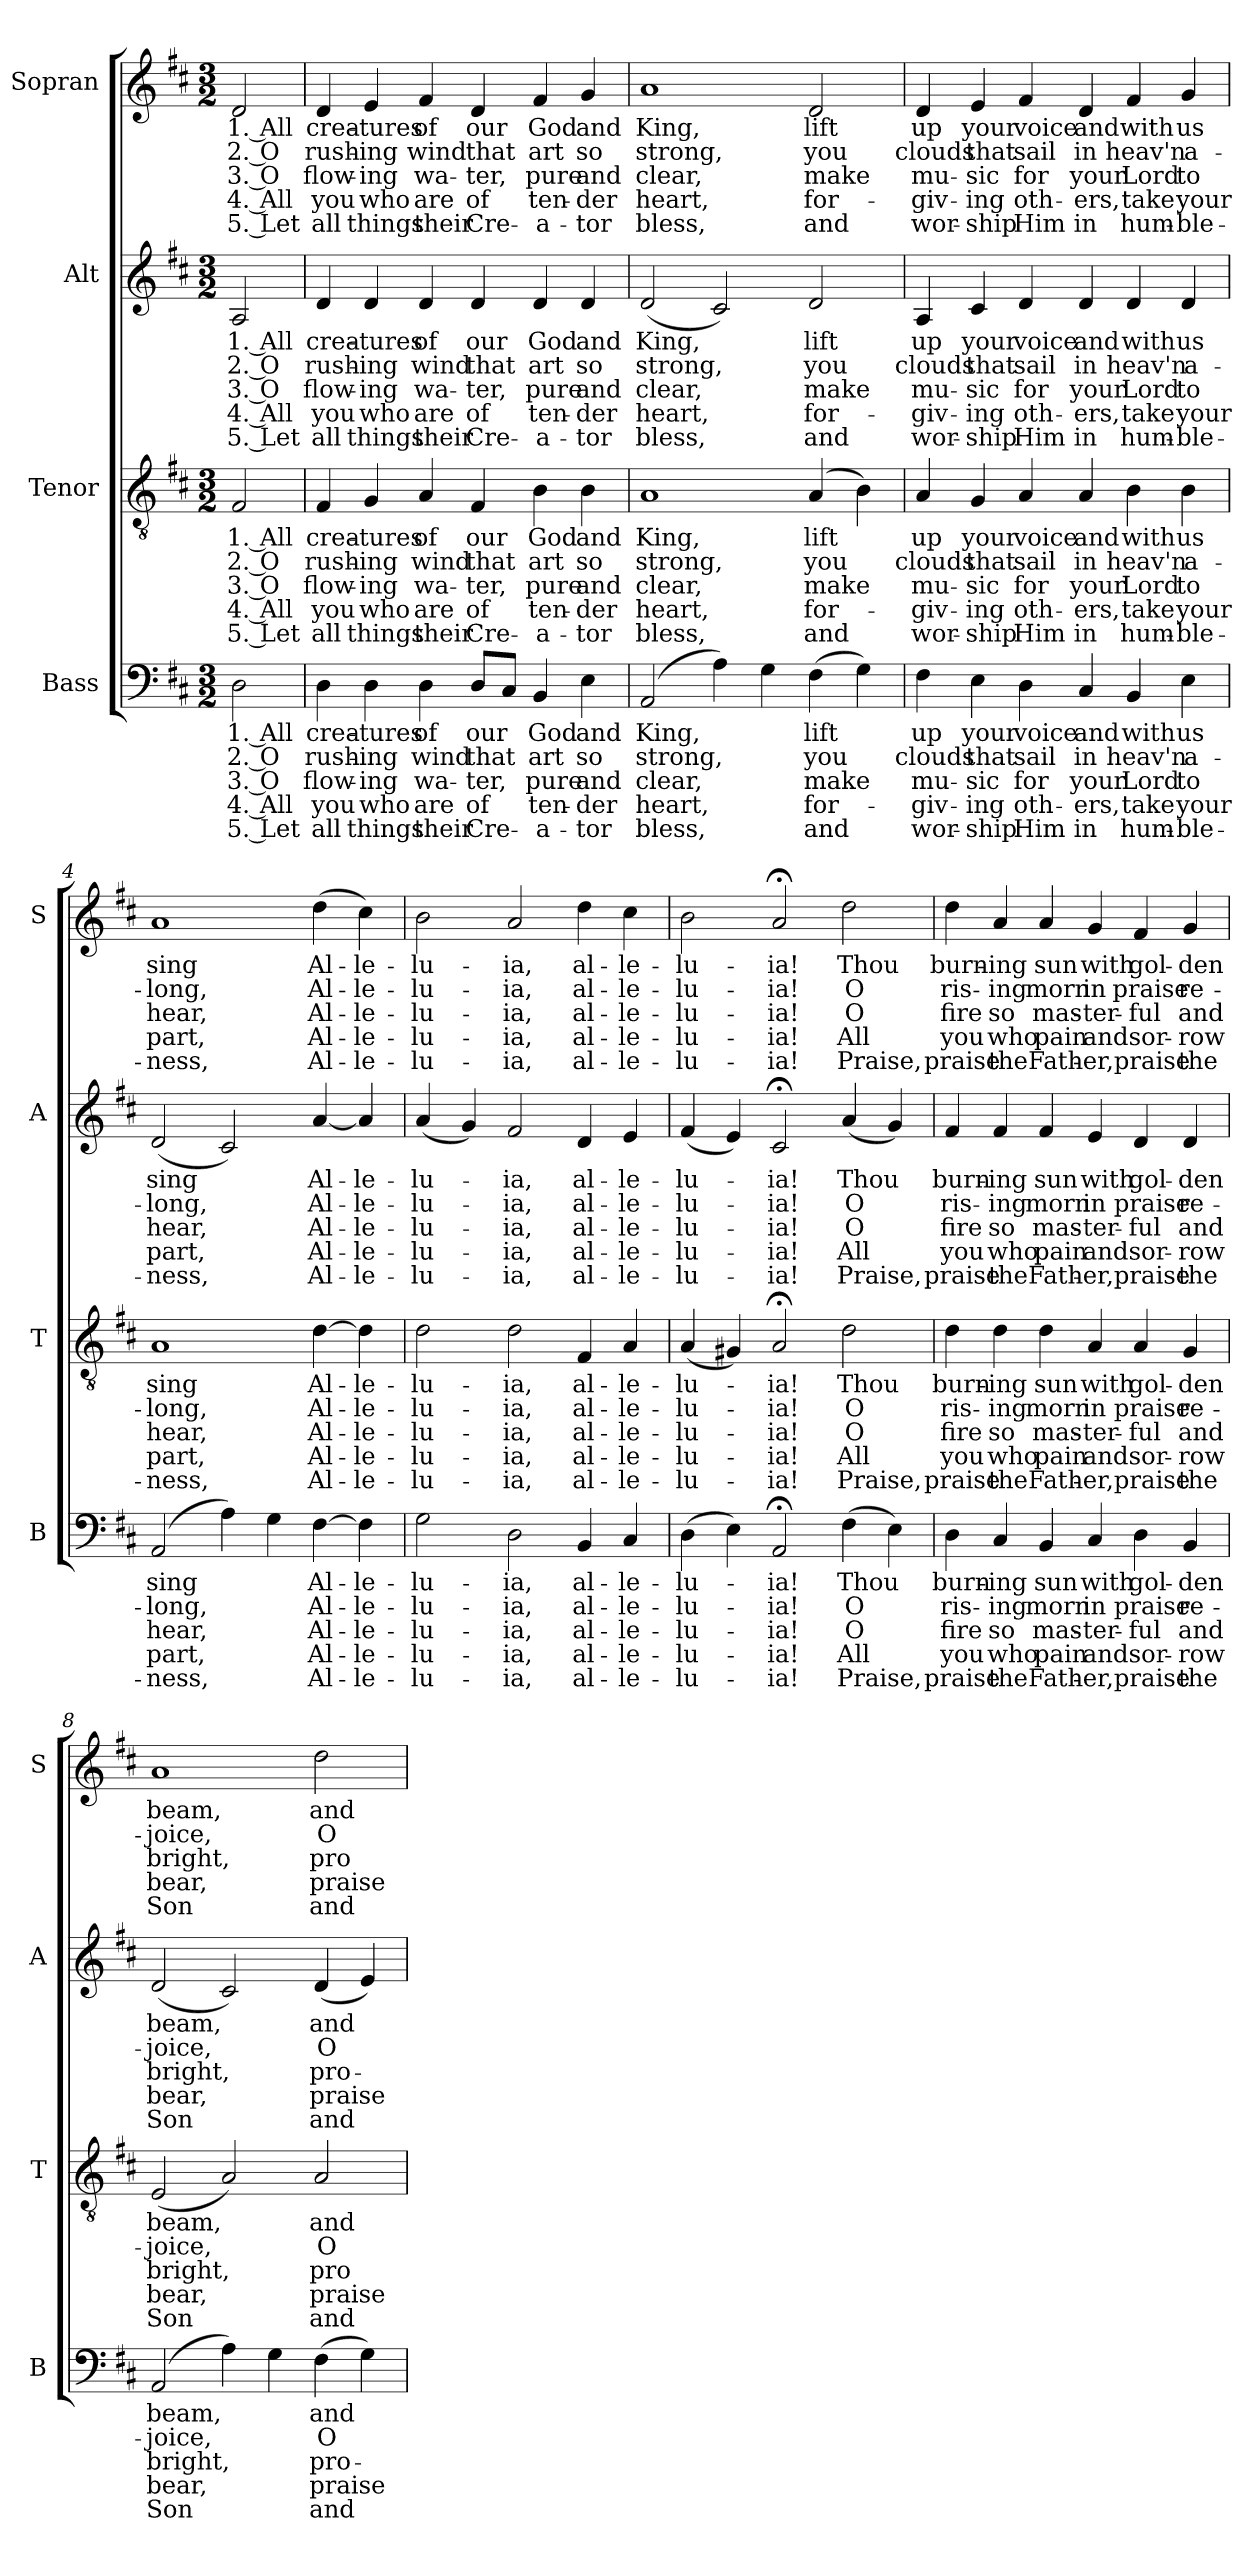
**kern	**text	**text	**text	**text	**text	**kern	**text	**text	**text	**text	**text	**kern	**text	**text	**text	**text	**text	**kern	**text	**text	**text	**text	**text
*part4	*part4	*part4	*part4	*part4	*part4	*part3	*part3	*part3	*part3	*part3	*part3	*part2	*part2	*part2	*part2	*part2	*part2	*part1	*part1	*part1	*part1	*part1	*part1
*staff4	*staff4	*staff4	*staff4	*staff4	*staff4	*staff3	*staff3	*staff3	*staff3	*staff3	*staff3	*staff2	*staff2	*staff2	*staff2	*staff2	*staff2	*staff1	*staff1	*staff1	*staff1	*staff1	*staff1
*I"Bass	*	*	*	*	*	*I"Tenor	*	*	*	*	*	*I"Alt	*	*	*	*	*	*I"Sopran	*	*	*	*	*
*I'B	*	*	*	*	*	*I'T	*	*	*	*	*	*I'A	*	*	*	*	*	*I'S	*	*	*	*	*
*clefF4	*	*	*	*	*	*clefGv2	*	*	*	*	*	*clefG2	*	*	*	*	*	*clefG2	*	*	*	*	*
*k[f#c#]	*	*	*	*	*	*k[f#c#]	*	*	*	*	*	*k[f#c#]	*	*	*	*	*	*k[f#c#]	*	*	*	*	*
*D:	*	*	*	*	*	*D:	*	*	*	*	*	*D:	*	*	*	*	*	*D:	*	*	*	*	*
*M3/2	*	*	*	*	*	*M3/2	*	*	*	*	*	*M3/2	*	*	*	*	*	*M3/2	*	*	*	*	*
*MM100	*	*	*	*	*	*MM100	*	*	*	*	*	*MM100	*	*	*	*	*	*MM100	*	*	*	*	*
=	=	=	=	=	=	=	=	=	=	=	=	=	=	=	=	=	=	=	=	=	=	=	=
!	!LO:LY:b	!LO:LY:b	!LO:LY:b	!LO:LY:b	!LO:LY:b	!	!LO:LY:b	!LO:LY:b	!LO:LY:b	!LO:LY:b	!LO:LY:b	!	!LO:LY:b	!LO:LY:b	!LO:LY:b	!LO:LY:b	!LO:LY:b	!	!LO:LY:b	!LO:LY:b	!LO:LY:b	!LO:LY:b	!LO:LY:b
2D\	1. All	2. O	3. O	4. All	5. Let	2F#/	1. All	2. O	3. O	4. All	5. Let	2A/	1. All	2. O	3. O	4. All	5. Let	2d/	1. All	2. O	3. O	4. All	5. Let
=1	=1	=1	=1	=1	=1	=1	=1	=1	=1	=1	=1	=1	=1	=1	=1	=1	=1	=1	=1	=1	=1	=1	=1
!	!LO:LY:b	!LO:LY:b	!LO:LY:b	!LO:LY:b	!LO:LY:b	!	!LO:LY:b	!LO:LY:b	!LO:LY:b	!LO:LY:b	!LO:LY:b	!	!LO:LY:b	!LO:LY:b	!LO:LY:b	!LO:LY:b	!LO:LY:b	!	!LO:LY:b	!LO:LY:b	!LO:LY:b	!LO:LY:b	!LO:LY:b
4D\	crea-	rush-	flow-	you	all	4F#/	crea-	rush-	flow-	you	all	4d/	crea-	rush-	flow-	you	all	4d/	crea-	rush-	flow-	you	all
!	!LO:LY:b	!LO:LY:b	!LO:LY:b	!LO:LY:b	!LO:LY:b	!	!LO:LY:b	!LO:LY:b	!LO:LY:b	!LO:LY:b	!LO:LY:b	!	!LO:LY:b	!LO:LY:b	!LO:LY:b	!LO:LY:b	!LO:LY:b	!	!LO:LY:b	!LO:LY:b	!LO:LY:b	!LO:LY:b	!LO:LY:b
4D\	-tures	-ing	-ing	who	things	4G/	-tures	-ing	-ing	who	things	4d/	-tures	-ing	-ing	who	things	4e/	-tures	-ing	-ing	who	things
!	!LO:LY:b	!LO:LY:b	!LO:LY:b	!LO:LY:b	!LO:LY:b	!	!LO:LY:b	!LO:LY:b	!LO:LY:b	!LO:LY:b	!LO:LY:b	!	!LO:LY:b	!LO:LY:b	!LO:LY:b	!LO:LY:b	!LO:LY:b	!	!LO:LY:b	!LO:LY:b	!LO:LY:b	!LO:LY:b	!LO:LY:b
4D\	of	wind	wa-	are	their	4A/	of	wind	wa-	are	their	4d/	of	wind	wa-	are	their	4f#/	of	wind	wa-	are	their
!	!LO:LY:b	!LO:LY:b	!LO:LY:b	!LO:LY:b	!LO:LY:b	!	!LO:LY:b	!LO:LY:b	!LO:LY:b	!LO:LY:b	!LO:LY:b	!	!LO:LY:b	!LO:LY:b	!LO:LY:b	!LO:LY:b	!LO:LY:b	!	!LO:LY:b	!LO:LY:b	!LO:LY:b	!LO:LY:b	!LO:LY:b
8D/L	our	that	-ter,	of	Cre-	4F#/	our	that	-ter,	of	Cre-	4d/	our	that	-ter,	of	Cre-	4d/	our	that	-ter,	of	Cre-
8C#/J	.	.	.	.	.	.	.	.	.	.	.	.	.	.	.	.	.	.	.	.	.	.	.
!	!LO:LY:b	!LO:LY:b	!LO:LY:b	!LO:LY:b	!LO:LY:b	!	!LO:LY:b	!LO:LY:b	!LO:LY:b	!LO:LY:b	!LO:LY:b	!	!LO:LY:b	!LO:LY:b	!LO:LY:b	!LO:LY:b	!LO:LY:b	!	!LO:LY:b	!LO:LY:b	!LO:LY:b	!LO:LY:b	!LO:LY:b
4BB/	God	art	pure	ten-	-a-	4B\	God	art	pure	ten-	-a-	4d/	God	art	pure	ten-	-a-	4f#/	God	art	pure	ten-	-a-
!	!LO:LY:b	!LO:LY:b	!LO:LY:b	!LO:LY:b	!LO:LY:b	!	!LO:LY:b	!LO:LY:b	!LO:LY:b	!LO:LY:b	!LO:LY:b	!	!LO:LY:b	!LO:LY:b	!LO:LY:b	!LO:LY:b	!LO:LY:b	!	!LO:LY:b	!LO:LY:b	!LO:LY:b	!LO:LY:b	!LO:LY:b
4E\	and	so	and	-der	-tor	4B\	and	so	and	-der	-tor	4d/	and	so	and	-der	-tor	4g/	and	so	and	-der	-tor
=2	=2	=2	=2	=2	=2	=2	=2	=2	=2	=2	=2	=2	=2	=2	=2	=2	=2	=2	=2	=2	=2	=2	=2
!	!LO:LY:b	!LO:LY:b	!LO:LY:b	!LO:LY:b	!LO:LY:b	!	!LO:LY:b	!LO:LY:b	!LO:LY:b	!LO:LY:b	!LO:LY:b	!	!LO:LY:b	!LO:LY:b	!LO:LY:b	!LO:LY:b	!LO:LY:b	!	!LO:LY:b	!LO:LY:b	!LO:LY:b	!LO:LY:b	!LO:LY:b
(>2AA/	King,	strong,	clear,	heart,	bless,	1A	King,	strong,	clear,	heart,	bless,	(<2d/	King,	strong,	clear,	heart,	bless,	1a	King,	strong,	clear,	heart,	bless,
4A\)	.	.	.	.	.	.	.	.	.	.	.	2c#/)	.	.	.	.	.	.	.	.	.	.	.
4G\	.	.	.	.	.	.	.	.	.	.	.	.	.	.	.	.	.	.	.	.	.	.	.
!	!LO:LY:b	!LO:LY:b	!LO:LY:b	!LO:LY:b	!LO:LY:b	!	!LO:LY:b	!LO:LY:b	!LO:LY:b	!LO:LY:b	!LO:LY:b	!	!LO:LY:b	!LO:LY:b	!LO:LY:b	!LO:LY:b	!LO:LY:b	!	!LO:LY:b	!LO:LY:b	!LO:LY:b	!LO:LY:b	!LO:LY:b
(>4F#\	lift	you	make	for-	and	(>4A/	lift	you	make	for-	and	2d/	lift	you	make	for-	and	2d/	lift	you	make	for-	and
4G\)	.	.	.	.	.	4B\)	.	.	.	.	.	.	.	.	.	.	.	.	.	.	.	.	.
!!LO:PB:g=z
=3	=3	=3	=3	=3	=3	=3	=3	=3	=3	=3	=3	=3	=3	=3	=3	=3	=3	=3	=3	=3	=3	=3	=3
!	!LO:LY:b	!LO:LY:b	!LO:LY:b	!LO:LY:b	!LO:LY:b	!	!LO:LY:b	!LO:LY:b	!LO:LY:b	!LO:LY:b	!LO:LY:b	!	!LO:LY:b	!LO:LY:b	!LO:LY:b	!LO:LY:b	!LO:LY:b	!	!LO:LY:b	!LO:LY:b	!LO:LY:b	!LO:LY:b	!LO:LY:b
4F#\	up	clouds	mu-	-giv-	wor-	4A/	up	clouds	mu-	-giv-	wor-	4A/	up	clouds	mu-	-giv-	wor-	4d/	up	clouds	mu-	-giv-	wor-
!	!LO:LY:b	!LO:LY:b	!LO:LY:b	!LO:LY:b	!LO:LY:b	!	!LO:LY:b	!LO:LY:b	!LO:LY:b	!LO:LY:b	!LO:LY:b	!	!LO:LY:b	!LO:LY:b	!LO:LY:b	!LO:LY:b	!LO:LY:b	!	!LO:LY:b	!LO:LY:b	!LO:LY:b	!LO:LY:b	!LO:LY:b
4E\	your	that	-sic	-ing	-ship	4G/	your	that	-sic	-ing	-ship	4c#/	your	that	-sic	-ing	-ship	4e/	your	that	-sic	-ing	-ship
!	!LO:LY:b	!LO:LY:b	!LO:LY:b	!LO:LY:b	!LO:LY:b	!	!LO:LY:b	!LO:LY:b	!LO:LY:b	!LO:LY:b	!LO:LY:b	!	!LO:LY:b	!LO:LY:b	!LO:LY:b	!LO:LY:b	!LO:LY:b	!	!LO:LY:b	!LO:LY:b	!LO:LY:b	!LO:LY:b	!LO:LY:b
4D\	voice	sail	for	oth-	Him	4A/	voice	sail	for	oth-	Him	4d/	voice	sail	for	oth-	Him	4f#/	voice	sail	for	oth-	Him
!	!LO:LY:b	!LO:LY:b	!LO:LY:b	!LO:LY:b	!LO:LY:b	!	!LO:LY:b	!LO:LY:b	!LO:LY:b	!LO:LY:b	!LO:LY:b	!	!LO:LY:b	!LO:LY:b	!LO:LY:b	!LO:LY:b	!LO:LY:b	!	!LO:LY:b	!LO:LY:b	!LO:LY:b	!LO:LY:b	!LO:LY:b
4C#/	and	in	your	-ers,	in	4A/	and	in	your	-ers,	in	4d/	and	in	your	-ers,	in	4d/	and	in	your	-ers,	in
!	!LO:LY:b	!LO:LY:b	!LO:LY:b	!LO:LY:b	!LO:LY:b	!	!LO:LY:b	!LO:LY:b	!LO:LY:b	!LO:LY:b	!LO:LY:b	!	!LO:LY:b	!LO:LY:b	!LO:LY:b	!LO:LY:b	!LO:LY:b	!	!LO:LY:b	!LO:LY:b	!LO:LY:b	!LO:LY:b	!LO:LY:b
4BB/	with	heav'n	Lord	take	hum-	4B\	with	heav'n	Lord	take	hum-	4d/	with	heav'n	Lord	take	hum-	4f#/	with	heav'n	Lord	take	hum-
!	!LO:LY:b	!LO:LY:b	!LO:LY:b	!LO:LY:b	!LO:LY:b	!	!LO:LY:b	!LO:LY:b	!LO:LY:b	!LO:LY:b	!LO:LY:b	!	!LO:LY:b	!LO:LY:b	!LO:LY:b	!LO:LY:b	!LO:LY:b	!	!LO:LY:b	!LO:LY:b	!LO:LY:b	!LO:LY:b	!LO:LY:b
4E\	us	a-	to	your	-ble-	4B\	us	a-	to	your	-ble-	4d/	us	a-	to	your	-ble-	4g/	us	a-	to	your	-ble-
=4	=4	=4	=4	=4	=4	=4	=4	=4	=4	=4	=4	=4	=4	=4	=4	=4	=4	=4	=4	=4	=4	=4	=4
!	!LO:LY:b	!LO:LY:b	!LO:LY:b	!LO:LY:b	!LO:LY:b	!	!LO:LY:b	!LO:LY:b	!LO:LY:b	!LO:LY:b	!LO:LY:b	!	!LO:LY:b	!LO:LY:b	!LO:LY:b	!LO:LY:b	!LO:LY:b	!	!LO:LY:b	!LO:LY:b	!LO:LY:b	!LO:LY:b	!LO:LY:b
(>2AA/	sing	-long,	hear,	part,	-ness,	1A	sing	-long,	hear,	part,	-ness,	(<2d/	sing	-long,	hear,	part,	-ness,	1a	sing	-long,	hear,	part,	-ness,
4A\)	.	.	.	.	.	.	.	.	.	.	.	2c#/)	.	.	.	.	.	.	.	.	.	.	.
4G\	.	.	.	.	.	.	.	.	.	.	.	.	.	.	.	.	.	.	.	.	.	.	.
!	!LO:LY:b	!LO:LY:b	!LO:LY:b	!LO:LY:b	!LO:LY:b	!	!LO:LY:b	!LO:LY:b	!LO:LY:b	!LO:LY:b	!LO:LY:b	!	!LO:LY:b	!LO:LY:b	!LO:LY:b	!LO:LY:b	!LO:LY:b	!	!LO:LY:b	!LO:LY:b	!LO:LY:b	!LO:LY:b	!LO:LY:b
[4F#\	Al-	Al-	Al-	Al-	Al-	[4d\	Al-	Al-	Al-	Al-	Al-	[4a/	Al-	Al-	Al-	Al-	Al-	(>4dd\	Al-	Al-	Al-	Al-	Al-
!	!LO:LY:b	!LO:LY:b	!LO:LY:b	!LO:LY:b	!LO:LY:b	!	!LO:LY:b	!LO:LY:b	!LO:LY:b	!LO:LY:b	!LO:LY:b	!	!LO:LY:b	!LO:LY:b	!LO:LY:b	!LO:LY:b	!LO:LY:b	!	!LO:LY:b	!LO:LY:b	!LO:LY:b	!LO:LY:b	!LO:LY:b
4F#\]	-le-	-le-	-le-	-le-	-le-	4d\]	-le-	-le-	-le-	-le-	-le-	4a/]	-le-	-le-	-le-	-le-	-le-	4cc#\)	-le-	-le-	-le-	-le-	-le-
=5	=5	=5	=5	=5	=5	=5	=5	=5	=5	=5	=5	=5	=5	=5	=5	=5	=5	=5	=5	=5	=5	=5	=5
!	!LO:LY:b	!LO:LY:b	!LO:LY:b	!LO:LY:b	!LO:LY:b	!	!LO:LY:b	!LO:LY:b	!LO:LY:b	!LO:LY:b	!LO:LY:b	!	!LO:LY:b	!LO:LY:b	!LO:LY:b	!LO:LY:b	!LO:LY:b	!	!LO:LY:b	!LO:LY:b	!LO:LY:b	!LO:LY:b	!LO:LY:b
2G\	-lu-	-lu-	-lu-	-lu-	-lu-	2d\	-lu-	-lu-	-lu-	-lu-	-lu-	(<4a/	-lu-	-lu-	-lu-	-lu-	-lu-	2b\	-lu-	-lu-	-lu-	-lu-	-lu-
.	.	.	.	.	.	.	.	.	.	.	.	4g/)	.	.	.	.	.	.	.	.	.	.	.
!	!LO:LY:b	!LO:LY:b	!LO:LY:b	!LO:LY:b	!LO:LY:b	!	!LO:LY:b	!LO:LY:b	!LO:LY:b	!LO:LY:b	!LO:LY:b	!	!LO:LY:b	!LO:LY:b	!LO:LY:b	!LO:LY:b	!LO:LY:b	!	!LO:LY:b	!LO:LY:b	!LO:LY:b	!LO:LY:b	!LO:LY:b
2D\	-ia,	-ia,	-ia,	-ia,	-ia,	2d\	-ia,	-ia,	-ia,	-ia,	-ia,	2f#/	-ia,	-ia,	-ia,	-ia,	-ia,	2a/	-ia,	-ia,	-ia,	-ia,	-ia,
!	!LO:LY:b	!LO:LY:b	!LO:LY:b	!LO:LY:b	!LO:LY:b	!	!LO:LY:b	!LO:LY:b	!LO:LY:b	!LO:LY:b	!LO:LY:b	!	!LO:LY:b	!LO:LY:b	!LO:LY:b	!LO:LY:b	!LO:LY:b	!	!LO:LY:b	!LO:LY:b	!LO:LY:b	!LO:LY:b	!LO:LY:b
4BB/	al-	al-	al-	al-	al-	4F#/	al-	al-	al-	al-	al-	4d/	al-	al-	al-	al-	al-	4dd\	al-	al-	al-	al-	al-
!	!LO:LY:b	!LO:LY:b	!LO:LY:b	!LO:LY:b	!LO:LY:b	!	!LO:LY:b	!LO:LY:b	!LO:LY:b	!LO:LY:b	!LO:LY:b	!	!LO:LY:b	!LO:LY:b	!LO:LY:b	!LO:LY:b	!LO:LY:b	!	!LO:LY:b	!LO:LY:b	!LO:LY:b	!LO:LY:b	!LO:LY:b
4C#/	-le-	-le-	-le-	-le-	-le-	4A/	-le-	-le-	-le-	-le-	-le-	4e/	-le-	-le-	-le-	-le-	-le-	4cc#\	-le-	-le-	-le-	-le-	-le-
!!LO:PB:g=z
=6	=6	=6	=6	=6	=6	=6	=6	=6	=6	=6	=6	=6	=6	=6	=6	=6	=6	=6	=6	=6	=6	=6	=6
!	!LO:LY:b	!LO:LY:b	!LO:LY:b	!LO:LY:b	!LO:LY:b	!	!LO:LY:b	!LO:LY:b	!LO:LY:b	!LO:LY:b	!LO:LY:b	!	!LO:LY:b	!LO:LY:b	!LO:LY:b	!LO:LY:b	!LO:LY:b	!	!LO:LY:b	!LO:LY:b	!LO:LY:b	!LO:LY:b	!LO:LY:b
(>4D\	-lu-	-lu-	-lu-	-lu-	-lu-	(<4A/	-lu-	-lu-	-lu-	-lu-	-lu-	(<4f#/	-lu-	-lu-	-lu-	-lu-	-lu-	2b\	-lu-	-lu-	-lu-	-lu-	-lu-
4E\)	.	.	.	.	.	4G#X/)	.	.	.	.	.	4e/)	.	.	.	.	.	.	.	.	.	.	.
!	!LO:LY:b	!LO:LY:b	!LO:LY:b	!LO:LY:b	!LO:LY:b	!	!LO:LY:b	!LO:LY:b	!LO:LY:b	!LO:LY:b	!LO:LY:b	!	!LO:LY:b	!LO:LY:b	!LO:LY:b	!LO:LY:b	!LO:LY:b	!	!LO:LY:b	!LO:LY:b	!LO:LY:b	!LO:LY:b	!LO:LY:b
2AA;</	-ia!	-ia!	-ia!	-ia!	-ia!	2A;</	-ia!	-ia!	-ia!	-ia!	-ia!	2c#;</	-ia!	-ia!	-ia!	-ia!	-ia!	2a;</	-ia!	-ia!	-ia!	-ia!	-ia!
!	!LO:LY:b	!LO:LY:b	!LO:LY:b	!LO:LY:b	!LO:LY:b	!	!LO:LY:b	!LO:LY:b	!LO:LY:b	!LO:LY:b	!LO:LY:b	!	!LO:LY:b	!LO:LY:b	!LO:LY:b	!LO:LY:b	!LO:LY:b	!	!LO:LY:b	!LO:LY:b	!LO:LY:b	!LO:LY:b	!LO:LY:b
(>4F#\	Thou	O	O	All	Praise,	2d\	Thou	O	O	All	Praise,	(<4a/	Thou	O	O	All	Praise,	2dd\	Thou	O	O	All	Praise,
4E\)	.	.	.	.	.	.	.	.	.	.	.	4g/)	.	.	.	.	.	.	.	.	.	.	.
=7	=7	=7	=7	=7	=7	=7	=7	=7	=7	=7	=7	=7	=7	=7	=7	=7	=7	=7	=7	=7	=7	=7	=7
!	!LO:LY:b	!LO:LY:b	!LO:LY:b	!LO:LY:b	!LO:LY:b	!	!LO:LY:b	!LO:LY:b	!LO:LY:b	!LO:LY:b	!LO:LY:b	!	!LO:LY:b	!LO:LY:b	!LO:LY:b	!LO:LY:b	!LO:LY:b	!	!LO:LY:b	!LO:LY:b	!LO:LY:b	!LO:LY:b	!LO:LY:b
4D\	burn-	ris-	fire	you	praise	4d\	burn-	ris-	fire	you	praise	4f#/	burn-	ris-	fire	you	praise	4dd\	burn-	ris-	fire	you	praise
!	!LO:LY:b	!LO:LY:b	!LO:LY:b	!LO:LY:b	!LO:LY:b	!	!LO:LY:b	!LO:LY:b	!LO:LY:b	!LO:LY:b	!LO:LY:b	!	!LO:LY:b	!LO:LY:b	!LO:LY:b	!LO:LY:b	!LO:LY:b	!	!LO:LY:b	!LO:LY:b	!LO:LY:b	!LO:LY:b	!LO:LY:b
4C#/	-ing	-ing	so	who	the	4d\	-ing	-ing	so	who	the	4f#/	-ing	-ing	so	who	the	4a/	-ing	-ing	so	who	the
!	!LO:LY:b	!LO:LY:b	!LO:LY:b	!LO:LY:b	!LO:LY:b	!	!LO:LY:b	!LO:LY:b	!LO:LY:b	!LO:LY:b	!LO:LY:b	!	!LO:LY:b	!LO:LY:b	!LO:LY:b	!LO:LY:b	!LO:LY:b	!	!LO:LY:b	!LO:LY:b	!LO:LY:b	!LO:LY:b	!LO:LY:b
4BB/	sun	morn	mas-	pain	Fath-	4d\	sun	morn	mas-	pain	Fath-	4f#/	sun	morn	mas-	pain	Fath-	4a/	sun	morn	mas-	pain	Fath-
!	!LO:LY:b	!LO:LY:b	!LO:LY:b	!LO:LY:b	!LO:LY:b	!	!LO:LY:b	!LO:LY:b	!LO:LY:b	!LO:LY:b	!LO:LY:b	!	!LO:LY:b	!LO:LY:b	!LO:LY:b	!LO:LY:b	!LO:LY:b	!	!LO:LY:b	!LO:LY:b	!LO:LY:b	!LO:LY:b	!LO:LY:b
4C#/	with	in	-ter-	and	-er,	4A/	with	in	-ter-	and	-er,	4e/	with	in	-ter-	and	-er,	4g/	with	in	-ter-	and	-er,
!	!LO:LY:b	!LO:LY:b	!LO:LY:b	!LO:LY:b	!LO:LY:b	!	!LO:LY:b	!LO:LY:b	!LO:LY:b	!LO:LY:b	!LO:LY:b	!	!LO:LY:b	!LO:LY:b	!LO:LY:b	!LO:LY:b	!LO:LY:b	!	!LO:LY:b	!LO:LY:b	!LO:LY:b	!LO:LY:b	!LO:LY:b
4D\	gol-	praise	-ful	sor-	praise	4A/	gol-	praise	-ful	sor-	praise	4d/	gol-	praise	-ful	sor-	praise	4f#/	gol-	praise	-ful	sor-	praise
!	!LO:LY:b	!LO:LY:b	!LO:LY:b	!LO:LY:b	!LO:LY:b	!	!LO:LY:b	!LO:LY:b	!LO:LY:b	!LO:LY:b	!LO:LY:b	!	!LO:LY:b	!LO:LY:b	!LO:LY:b	!LO:LY:b	!LO:LY:b	!	!LO:LY:b	!LO:LY:b	!LO:LY:b	!LO:LY:b	!LO:LY:b
4BB/	-den	re-	and	-row	the	4G/	-den	re-	and	-row	the	4d/	-den	re-	and	-row	the	4g/	-den	re-	and	-row	the
=8	=8	=8	=8	=8	=8	=8	=8	=8	=8	=8	=8	=8	=8	=8	=8	=8	=8	=8	=8	=8	=8	=8	=8
!	!LO:LY:b	!LO:LY:b	!LO:LY:b	!LO:LY:b	!LO:LY:b	!	!LO:LY:b	!LO:LY:b	!LO:LY:b	!LO:LY:b	!LO:LY:b	!	!LO:LY:b	!LO:LY:b	!LO:LY:b	!LO:LY:b	!LO:LY:b	!	!LO:LY:b	!LO:LY:b	!LO:LY:b	!LO:LY:b	!LO:LY:b
(>2AA/	beam,	-joice,	bright,	bear,	Son	(<2E/	beam,	-joice,	bright,	bear,	Son	(<2d/	beam,	-joice,	bright,	bear,	Son	1a	beam,	-joice,	bright,	bear,	Son
4A\)	.	.	.	.	.	2A/)	.	.	.	.	.	2c#/)	.	.	.	.	.	.	.	.	.	.	.
4G\	.	.	.	.	.	.	.	.	.	.	.	.	.	.	.	.	.	.	.	.	.	.	.
!	!LO:LY:b	!LO:LY:b	!LO:LY:b	!LO:LY:b	!LO:LY:b	!	!LO:LY:b	!LO:LY:b	!LO:LY:b	!LO:LY:b	!LO:LY:b	!	!LO:LY:b	!LO:LY:b	!LO:LY:b	!LO:LY:b	!LO:LY:b	!	!LO:LY:b	!LO:LY:b	!LO:LY:b	!LO:LY:b	!LO:LY:b
(>4F#\	and	O	pro-	praise	and	2A/	and	O	pro-	praise	and	(<4d/	and	O	pro-	praise	and	2dd\	and	O	pro-	praise	and
4G\)	.	.	.	.	.	.	.	.	.	.	.	4e/)	.	.	.	.	.	.	.	.	.	.	.
=	=	=	=	=	=	=	=	=	=	=	=	=	=	=	=	=	=	=	=	=	=	=	=
*-	*-	*-	*-	*-	*-	*-	*-	*-	*-	*-	*-	*-	*-	*-	*-	*-	*-	*-	*-	*-	*-	*-	*-
